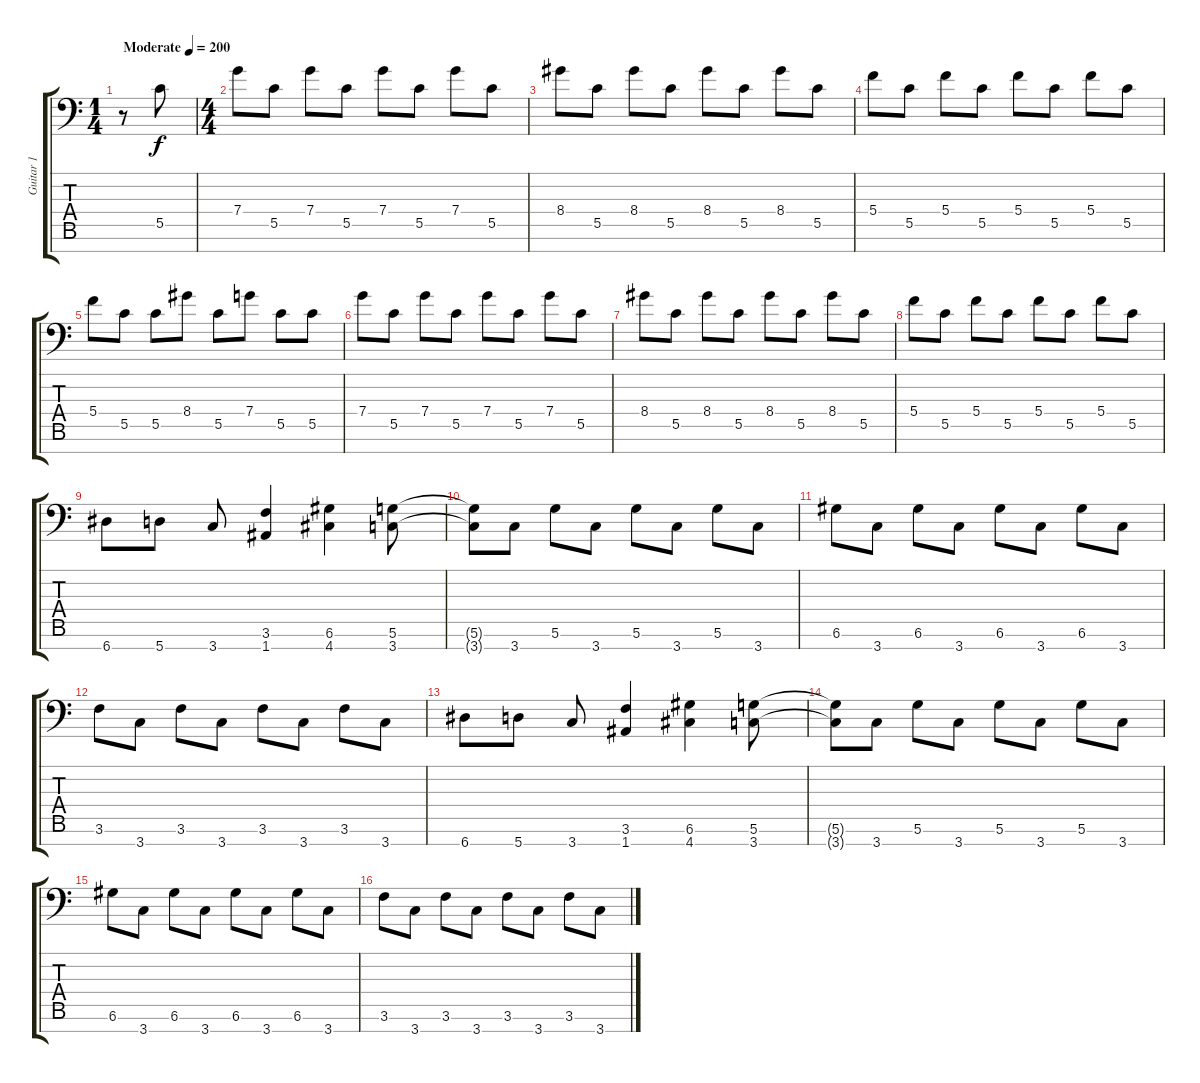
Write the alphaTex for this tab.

\track ("Guitar 1" "Guitar 1") {instrument distortionguitar}
\staff {score tabs}
\tuning (D4 A3 F3 C3 G2 D2 A1) {hide}
\ts (1 4)
\tempo (200 "Moderate")
\clef f4
\ks c
r.8{dy f instrument distortionguitar} 5.5.8 |
\ts (4 4)
7.4.8 5.5.8 7.4.8 5.5.8 7.4.8 5.5.8 7.4.8 5.5.8 |
8.4.8 5.5.8 8.4.8 5.5.8 8.4.8 5.5.8 8.4.8 5.5.8 |
5.4.8 5.5.8 5.4.8 5.5.8 5.4.8 5.5.8 5.4.8 5.5.8 |
5.4.8 5.5.8 5.5.8 8.4.8 5.5.8 7.4.8 5.5.8 5.5.8 |
7.4.8 5.5.8 7.4.8 5.5.8 7.4.8 5.5.8 7.4.8 5.5.8 |
8.4.8 5.5.8 8.4.8 5.5.8 8.4.8 5.5.8 8.4.8 5.5.8 |
5.4.8 5.5.8 5.4.8 5.5.8 5.4.8 5.5.8 5.4.8 5.5.8 |
6.7.8 5.7.8 3.7.8 (3.6 1.7).4 (6.6 4.7).4 (5.6 3.7).8 |
(5.6{t} 3.7{t}).8 3.7.8 5.6.8 3.7.8 5.6.8 3.7.8 5.6.8 3.7.8 |
6.6.8 3.7.8 6.6.8 3.7.8 6.6.8 3.7.8 6.6.8 3.7.8 |
3.6.8 3.7.8 3.6.8 3.7.8 3.6.8 3.7.8 3.6.8 3.7.8 |
6.7.8 5.7.8 3.7.8 (3.6 1.7).4 (6.6 4.7).4 (5.6 3.7).8 |
(5.6{t} 3.7{t}).8 3.7.8 5.6.8 3.7.8 5.6.8 3.7.8 5.6.8 3.7.8 |
6.6.8 3.7.8 6.6.8 3.7.8 6.6.8 3.7.8 6.6.8 3.7.8 |
3.6.8 3.7.8 3.6.8 3.7.8 3.6.8 3.7.8 3.6.8 3.7.8
